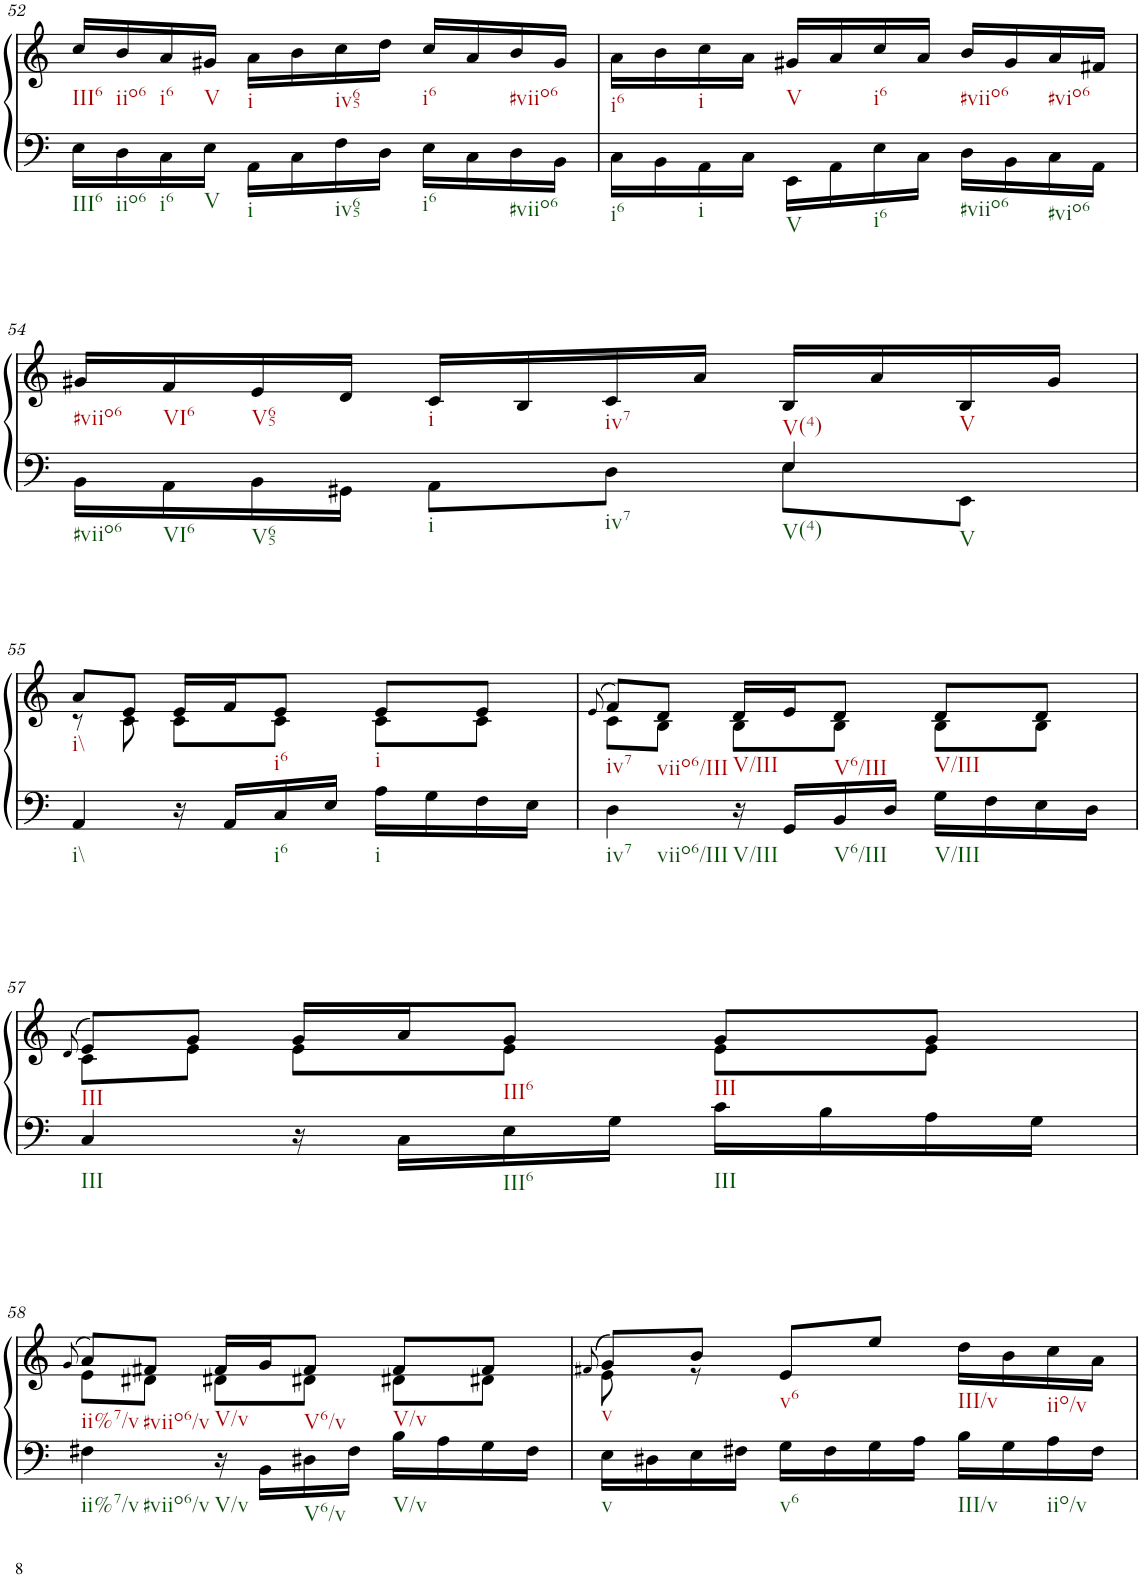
**kern	**kern
*part1	*part1
*staff2	*staff1
*I"Klavier linke Hand	*
!!LO:PB:g=z
*clefF4	*clefG2
*k[]	*k[]
*M3/4	*M3/4
=52	=52
*^	*
2.ryy	16E\LL	16cc/LL
.	16D\	16b/
.	16C\	16a/
.	16E\JJ	16g#X/JJ
.	16AA\LL	16a\LL
.	16C\	16b\
.	16F\	16cc\
.	16D\JJ	16dd\JJ
.	16E\LL	16cc/LL
.	16C\	16a/
.	16D\	16b/
.	16BB\JJ	16g#/JJ
=53	=53	=53
2.ryy	16C\LL	16a\LL
.	16BB\	16b\
.	16AA\	16cc\
.	16C\JJ	16a\JJ
.	16EE\LL	16g#X/LL
.	16AA\	16a/
.	16E\	16cc/
.	16C\JJ	16a/JJ
.	16D\LL	16b/LL
.	16BB\	16g#/
.	16C\	16a/
.	16AA\JJ	16f#X/JJ
!!LO:LB:g=z
=54	=54	=54
4ryy	16BB\LL	16g#X/LL
.	16AA\	16f/
.	16BB\	16e/
.	16GG#X\JJ	16d/JJ
4ryy	8AA\L	16c/LL
.	.	16B/
.	8D\J	16c/
.	.	16a/JJ
4E/	8E\L	16B/LL
.	.	16a/
.	8EE\J	16B/
.	.	16g#/JJ
*v	*v	*
!!LO:LB:g=z
=55	=55
*	*^
4AA/	8a/L	8r
.	8e/J	8c\
16r	16e/LL	8c\L
16AA/LL	16f/J	.
16C/	8e/J	8c\J
16E/JJ	.	.
16A\LL	8e/L	8c\L
16G\	.	.
16F\	8e/J	8c\J
16E\JJ	.	.
=56	=56	=56
.	(8qe/	.
4D\	8f/L)	8c\L
.	8d/J	8B\J
16r	16d/LL	8B\L
16GG/LL	16e/J	.
16BB/	8d/J	8B\J
16D/JJ	.	.
16G\LL	8d/L	8B\L
16F\	.	.
16E\	8d/J	8B\J
16D\JJ	.	.
!!LO:LB:g=z	!!
=57	=57	=57
.	(8qd/	.
4C/	8e/L)	8c\L
.	8g/J	8e\J
16r	16g/LL	8e\L
16C\LL	16a/J	.
16E\	8g/J	8e\J
16G\JJ	.	.
16c\LL	8g/L	8e\L
16B\	.	.
16A\	8g/J	8e\J
16G\JJ	.	.
!!LO:LB:g=z	!!
=58	=58	=58
.	(8qg/	.
4F#X\	8a/L)	8e\L
.	8f#X/J	8d#X\J
16r	16f#/LL	8d#X\L
16BB\LL	16g/J	.
16D#X\	8f#/J	8d#X\J
16F#\JJ	.	.
16B\LL	8f#/L	8d#X\L
16A\	.	.
16G\	8f#/J	8d#X\J
16F#\JJ	.	.
=59	=59	=59
.	(8qf#X/	.
16E\LL	8g/L)	8e\
16D#X\	.	.
16E\	8b/J	8r
16F#X\JJ	.	.
16G\LL	8e/L	2ryy
16F#\	.	.
16G\	8ee/J	.
16A\JJ	.	.
16B\LL	16dd\LL	.
16G\	16b\	.
16A\	16cc\	.
16F#\JJ	16a\JJ	.
*	*v	*v
=	=
*-	*-
